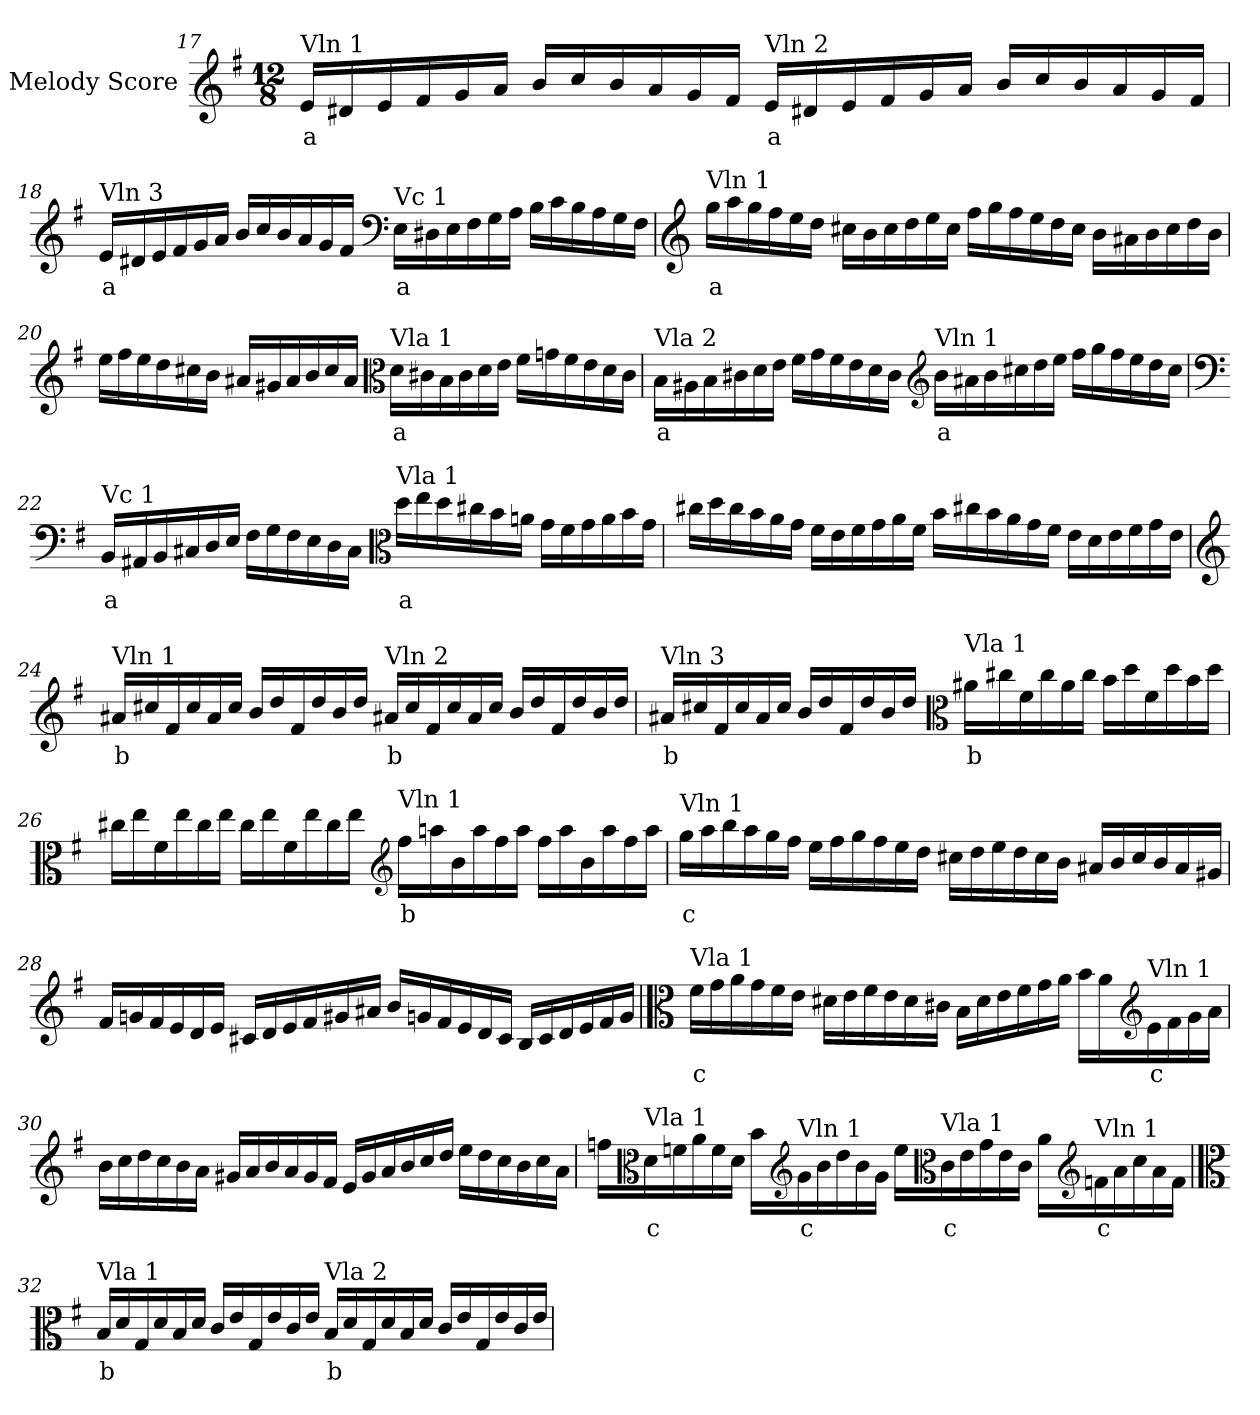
**kern	**text
*part1	*part1
*staff1	*staff1
*I"Melody Score	*
*clefG2	*
*k[f#]	*
*M12/8	*
=17	=17
!LO:TX:a:t=Vln 1	!
!	!LO:LY:b:color=#FF0000
16e/LL	a
16d#X/	.
16e/	.
16f#/	.
16g/	.
16a/JJ	.
16b/LL	.
16cc/	.
16b/	.
16a/	.
16g/	.
16f#/JJ	.
!LO:TX:a:t=Vln 2	!
!	!LO:LY:b:color=#FF0000
16e/LL	a
16d#X/	.
16e/	.
16f#/	.
16g/	.
16a/JJ	.
16b/LL	.
16cc/	.
16b/	.
16a/	.
16g/	.
16f#/JJ	.
=18	=18
!LO:TX:a:t=Vln 3	!
!	!LO:LY:b:color=#FF0000
16e/LL	a
16d#X/	.
16e/	.
16f#/	.
16g/	.
16a/JJ	.
16b/LL	.
16cc/	.
16b/	.
16a/	.
16g/	.
16f#/JJ	.
*clefF4	*
!LO:TX:a:t=Vc 1	!
!	!LO:LY:b:color=#FF0000
16E\LL	a
16D#X\	.
16E\	.
16F#\	.
16G\	.
16A\JJ	.
16B\LL	.
16c\	.
16B\	.
16A\	.
16G\	.
16F#\JJ	.
=19	=19
*clefG2	*
!LO:TX:a:t=Vln 1	!
!	!LO:LY:b:color=#FF0000
16gg\LL	a
16aa\	.
16gg\	.
16ff#\	.
16ee\	.
16dd\JJ	.
16cc#X\LL	.
16b\	.
16cc#\	.
16dd\	.
16ee\	.
16cc#\JJ	.
16ff#\LL	.
16gg\	.
16ff#\	.
16ee\	.
16dd\	.
16cc#\JJ	.
16b\LL	.
16a#X\	.
16b\	.
16cc#\	.
16dd\	.
16b\JJ	.
=20	=20
16ee\LL	.
16ff#\	.
16ee\	.
16dd\	.
16cc#X\	.
16b\JJ	.
16a#X/LL	.
16g#X/	.
16a#/	.
16b/	.
16cc#/	.
16a#/JJ	.
*clefC3	*
!LO:TX:a:t=Vla 1	!
!	!LO:LY:b:color=#FF0000
16d\LL	a
16c#X\	.
16B\	.
16c#\	.
16d\	.
16e\JJ	.
16f#\LL	.
16g\	.
16f#\	.
16e\	.
16d\	.
16c#\JJ	.
=21	=21
!LO:TX:a:t=Vla 2	!
!	!LO:LY:b:color=#FF0000
16B\LL	a
16A#X\	.
16B\	.
16c#X\	.
16d\	.
16e\JJ	.
16f#\LL	.
16g\	.
16f#\	.
16e\	.
16d\	.
16c#\JJ	.
*clefG2	*
!LO:TX:a:t=Vln 1	!
!	!LO:LY:b:color=#FF0000
16b\LL	a
16a#X\	.
16b\	.
16cc#\	.
16dd\	.
16ee\JJ	.
16ff#\LL	.
16gg\	.
16ff#\	.
16ee\	.
16dd\	.
16cc#\JJ	.
=22	=22
*clefF4	*
!LO:TX:a:t=Vc 1	!
!	!LO:LY:b:color=#FF0000
16BB/LL	a
16AA#X/	.
16BB/	.
16C#X/	.
16D/	.
16E/JJ	.
16F#\LL	.
16G\	.
16F#\	.
16E\	.
16D\	.
16C#\JJ	.
*clefC3	*
!LO:TX:a:t=Vla 1	!
!	!LO:LY:b:color=#FF0000
16dd\LL	a
16ee\	.
16dd\	.
16cc#X\	.
16b\	.
16an\JJ	.
16g\LL	.
16f#\	.
16g\	.
16a\	.
16b\	.
16g\JJ	.
=23	=23
16cc#X\LL	.
16dd\	.
16cc#\	.
16b\	.
16a\	.
16g\JJ	.
16f#\LL	.
16e\	.
16f#\	.
16g\	.
16a\	.
16f#\JJ	.
16b\LL	.
16cc#X\	.
16b\	.
16a\	.
16g\	.
16f#\JJ	.
16e\LL	.
16d\	.
16e\	.
16f#\	.
16g\	.
16e\JJ	.
=24	=24
*clefG2	*
!LO:TX:a:t=Vln 1	!
!	!LO:LY:b:color=#FF0000
16a#X/LL	b
16cc#X/	.
16f#/	.
16cc#/	.
16a#/	.
16cc#/JJ	.
16b/LL	.
16dd/	.
16f#/	.
16dd/	.
16b/	.
16dd/JJ	.
!LO:TX:a:t=Vln 2	!
!	!LO:LY:b:color=#FF0000
16a#X/LL	b
16cc#/	.
16f#/	.
16cc#/	.
16a#/	.
16cc#/JJ	.
16b/LL	.
16dd/	.
16f#/	.
16dd/	.
16b/	.
16dd/JJ	.
=25	=25
!LO:TX:a:t=Vln 3	!
!	!LO:LY:b:color=#FF0000
16a#X/LL	b
16cc#X/	.
16f#/	.
16cc#/	.
16a#/	.
16cc#/JJ	.
16b/LL	.
16dd/	.
16f#/	.
16dd/	.
16b/	.
16dd/JJ	.
*clefC3	*
!LO:TX:a:t=Vla 1	!
!	!LO:LY:b:color=#FF0000
16a#X\LL	b
16cc#X\	.
16f#\	.
16cc#\	.
16a#\	.
16cc#\JJ	.
16b\LL	.
16dd\	.
16f#\	.
16dd\	.
16b\	.
16dd\JJ	.
=26	=26
16cc#X\LL	.
16ee\	.
16f#\	.
16ee\	.
16cc#\	.
16ee\JJ	.
16cc#\LL	.
16ee\	.
16f#\	.
16ee\	.
16cc#\	.
16ee\JJ	.
*clefG2	*
!LO:TX:a:t=Vln 1	!
!	!LO:LY:b:color=#FF0000
16ff#\LL	b
16aan\	.
16b\	.
16aa\	.
16ff#\	.
16aa\JJ	.
16ff#\LL	.
16aa\	.
16b\	.
16aa\	.
16ff#\	.
16aa\JJ	.
=27	=27
!LO:TX:a:t=Vln 1	!
!	!LO:LY:b:color=#FF0000
16gg\LL	c
16aa\	.
16bb\	.
16aa\	.
16gg\	.
16ff#\JJ	.
16ee\LL	.
16ff#\	.
16gg\	.
16ff#\	.
16ee\	.
16dd\JJ	.
16cc#X\LL	.
16dd\	.
16ee\	.
16dd\	.
16cc#\	.
16b\JJ	.
16a#X/LL	.
16b/	.
16cc#/	.
16b/	.
16a#/	.
16g#X/JJ	.
=28	=28
16f#/LL	.
16gn/	.
16f#/	.
16e/	.
16d/	.
16e/JJ	.
16c#X/LL	.
16d/	.
16e/	.
16f#/	.
16g#X/	.
16a#X/JJ	.
16b/LL	.
16gn/	.
16f#/	.
16e/	.
16d/	.
16c#/JJ	.
16B/LL	.
16c#/	.
16d/	.
16e/	.
16f#/	.
16g/JJ	.
=29	=29
*clefC3	*
!LO:TX:a:t=Vla 1	!
!	!LO:LY:b:color=#FF0000
16f#\LL	c
16g\	.
16a\	.
16g\	.
16f#\	.
16e\JJ	.
16d#X\LL	.
16e\	.
16f#\	.
16e\	.
16d#\	.
16c#X\JJ	.
16B\LL	.
16d#\	.
16e\	.
16f#\	.
16g\	.
16a\JJ	.
16b\LL	.
16a\	.
*clefG2	*
!LO:TX:a:t=Vln 1	!
!	!LO:LY:b:color=#FF0000
16e\	c
16f#\	.
16g\	.
16a\JJ	.
=30	=30
16b\LL	.
16cc\	.
16dd\	.
16cc\	.
16b\	.
16a\JJ	.
16g#X/LL	.
16a/	.
16b/	.
16a/	.
16g#/	.
16f#/JJ	.
16e/LL	.
16g#/	.
16a/	.
16b/	.
16cc/	.
16dd/JJ	.
16ee\LL	.
16dd\	.
16cc\	.
16b\	.
16cc\	.
16a\JJ	.
=31	=31
16ffn\LL	.
*clefC3	*
!LO:TX:a:t=Vla 1	!
!	!LO:LY:b:color=#FF0000
16d\	c
16fn\	.
16a\	.
16f\	.
16d\JJ	.
16b\LL	.
*clefG2	*
!LO:TX:a:t=Vln 1	!
!	!LO:LY:b:color=#FF0000
16g\	c
16b\	.
16dd\	.
16b\	.
16g\JJ	.
16ee\LL	.
*clefC3	*
!LO:TX:a:t=Vla 1	!
!	!LO:LY:b:color=#FF0000
16c\	c
16e\	.
16g\	.
16e\	.
16c\JJ	.
16a\LL	.
*clefG2	*
!LO:TX:a:t=Vln 1	!
!	!LO:LY:b:color=#FF0000
16fn\	c
16a\	.
16cc\	.
16a\	.
16f\JJ	.
=32	=32
*clefC3	*
!LO:TX:a:t=Vla 1	!
!	!LO:LY:b:color=#FF0000
16B/LL	b
16d/	.
16G/	.
16d/	.
16B/	.
16d/JJ	.
16c/LL	.
16e/	.
16G/	.
16e/	.
16c/	.
16e/JJ	.
!LO:TX:a:t=Vla 2	!
!	!LO:LY:b:color=#FF0000
16B/LL	b
16d/	.
16G/	.
16d/	.
16B/	.
16d/JJ	.
16c/LL	.
16e/	.
16G/	.
16e/	.
16c/	.
16e/JJ	.
=	=
*-	*-
